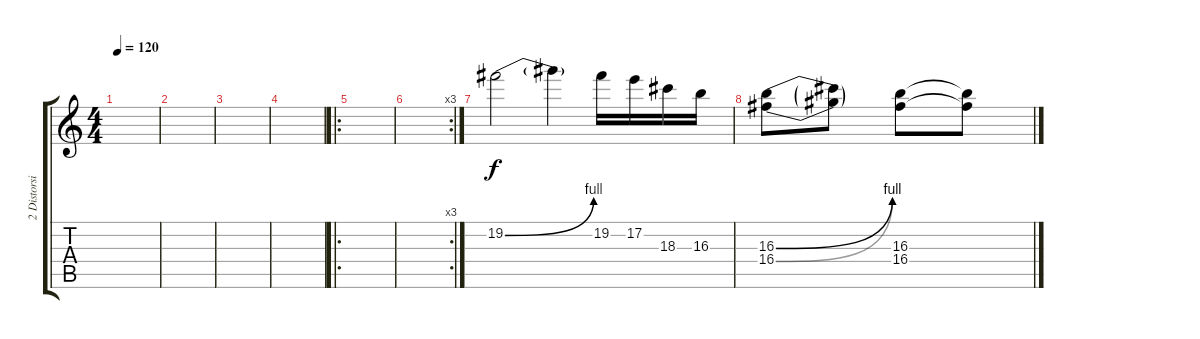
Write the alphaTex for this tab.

\track ("2 Distorsión + Wha - wha " "2 Distorsi") {instrument distortionguitar}
\staff {score tabs}
\tuning (E4 B3 G3 D3 A2 E2) {hide}
\ts (4 4)
\tempo 120
\clef g2
\ks c
|
|
|
|
\ro
|
\rc 3
|
19.2{be (bend 0 0 60 4)}.2 19.2{t}.4 19.2.16 17.2.16 18.3.16 16.3.16 |
(16.3{be (bend 0 0 60 4)} 16.4{be (bend 0 0 60 4)}).8 (16.3{t} 16.4{t}).8 (16.3 16.4).8 (16.3{t} 16.4{t}).8
